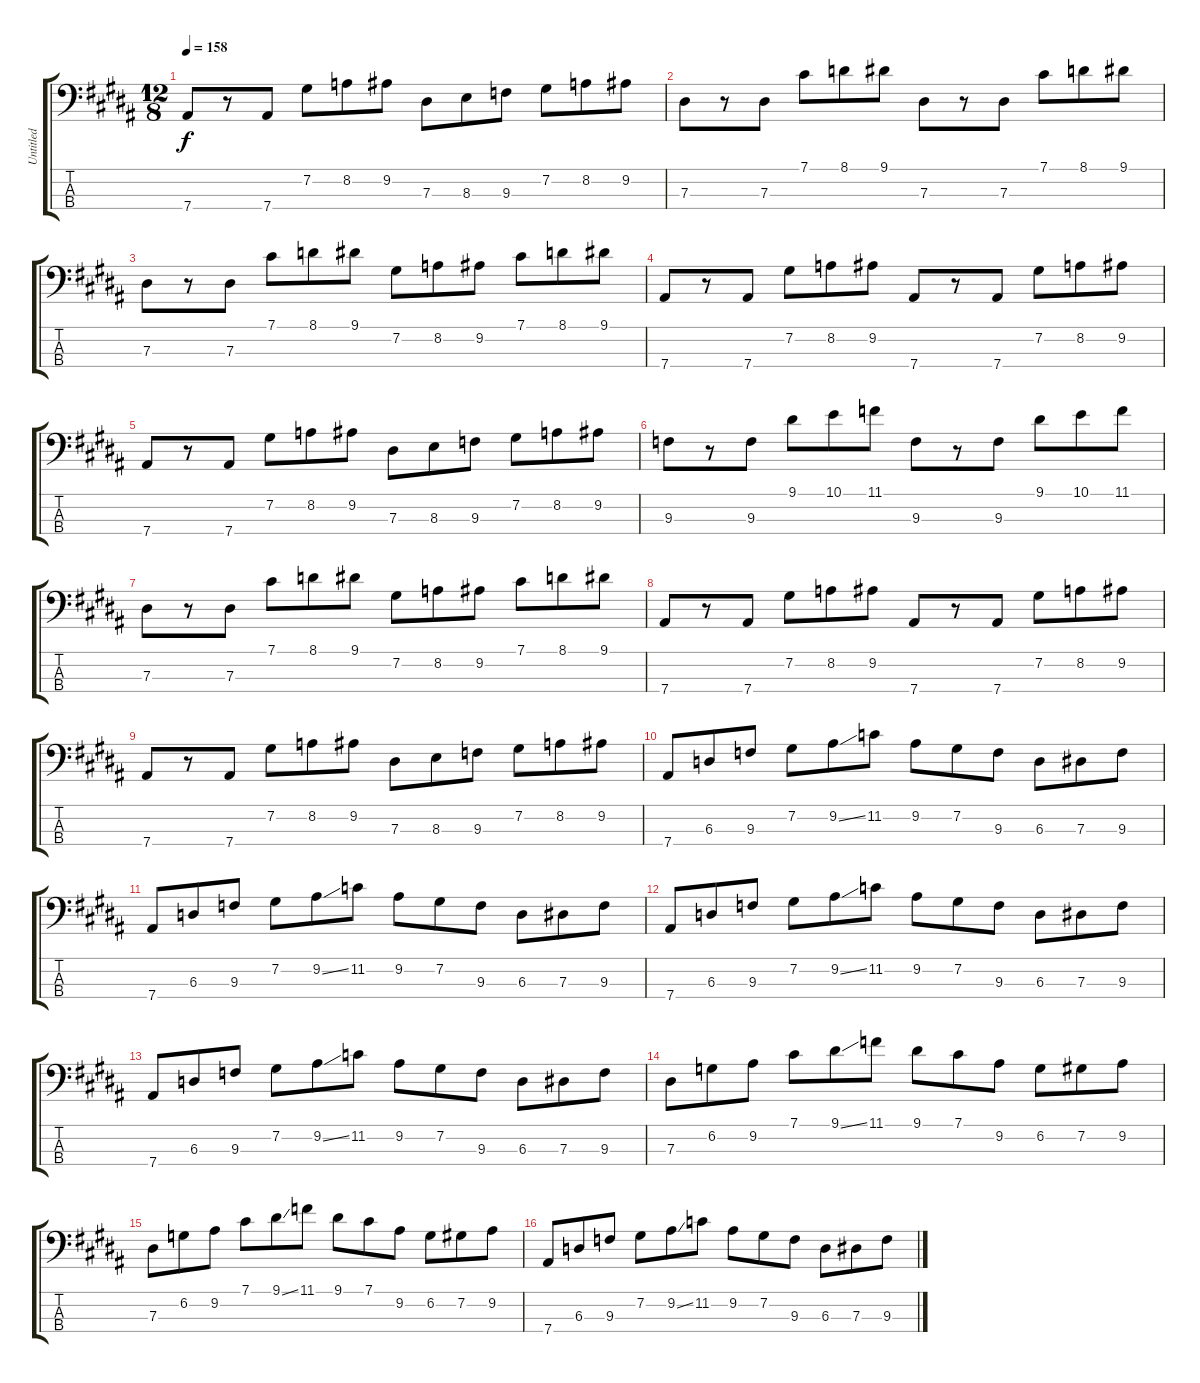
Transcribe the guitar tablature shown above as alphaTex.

\track ("Untitled" "Untitled") {instrument electricbassfinger}
\staff {score tabs}
\tuning (Gb2 Db2 Ab1 Eb1) {hide}
\ts (12 8)
\tempo 158
\clef f4
\ks g#minor
7.4.8{dy f} r.8 7.4.8 7.2.8 8.2.8 9.2.8 7.3.8 8.3.8 9.3.8 7.2.8 8.2.8 9.2.8 |
\ks b
7.3.8 r.8 7.3.8 7.1.8 8.1.8 9.1.8 7.3.8 r.8 7.3.8 7.1.8 8.1.8 9.1.8 |
\ks g#minor
7.3.8 r.8 7.3.8 7.1.8 8.1.8 9.1.8 7.2.8 8.2.8 9.2.8 7.1.8 8.1.8 9.1.8 |
\ks b
7.4.8 r.8 7.4.8 7.2.8 8.2.8 9.2.8 7.4.8 r.8 7.4.8 7.2.8 8.2.8 9.2.8 |
\ks g#minor
7.4.8 r.8 7.4.8 7.2.8 8.2.8 9.2.8 7.3.8 8.3.8 9.3.8 7.2.8 8.2.8 9.2.8 |
\ks b
9.3.8 r.8 9.3.8 9.1.8 10.1.8 11.1.8 9.3.8 r.8 9.3.8 9.1.8 10.1.8 11.1.8 |
\ks g#minor
7.3.8 r.8 7.3.8 7.1.8 8.1.8 9.1.8 7.2.8 8.2.8 9.2.8 7.1.8 8.1.8 9.1.8 |
\ks b
7.4.8 r.8 7.4.8 7.2.8 8.2.8 9.2.8 7.4.8 r.8 7.4.8 7.2.8 8.2.8 9.2.8 |
\ks g#minor
7.4.8 r.8 7.4.8 7.2.8 8.2.8 9.2.8 7.3.8 8.3.8 9.3.8 7.2.8 8.2.8 9.2.8 |
\ks b
7.4.8 6.3.8 9.3.8 7.2.8 9.2{ss}.8 11.2.8 9.2.8 7.2.8 9.3.8 6.3.8 7.3.8 9.3.8 |
\ks g#minor
7.4.8 6.3.8 9.3.8 7.2.8 9.2{ss}.8 11.2.8 9.2.8 7.2.8 9.3.8 6.3.8 7.3.8 9.3.8 |
\ks b
7.4.8 6.3.8 9.3.8 7.2.8 9.2{ss}.8 11.2.8 9.2.8 7.2.8 9.3.8 6.3.8 7.3.8 9.3.8 |
\ks g#minor
7.4.8 6.3.8 9.3.8 7.2.8 9.2{ss}.8 11.2.8 9.2.8 7.2.8 9.3.8 6.3.8 7.3.8 9.3.8 |
\ks b
7.3.8 6.2.8 9.2.8 7.1.8 9.1{ss}.8 11.1.8 9.1.8 7.1.8 9.2.8 6.2.8 7.2.8 9.2.8 |
\ks g#minor
7.3.8 6.2.8 9.2.8 7.1.8 9.1{ss}.8 11.1.8 9.1.8 7.1.8 9.2.8 6.2.8 7.2.8 9.2.8 |
\ks b
7.4.8 6.3.8 9.3.8 7.2.8 9.2{ss}.8 11.2.8 9.2.8 7.2.8 9.3.8 6.3.8 7.3.8 9.3.8
